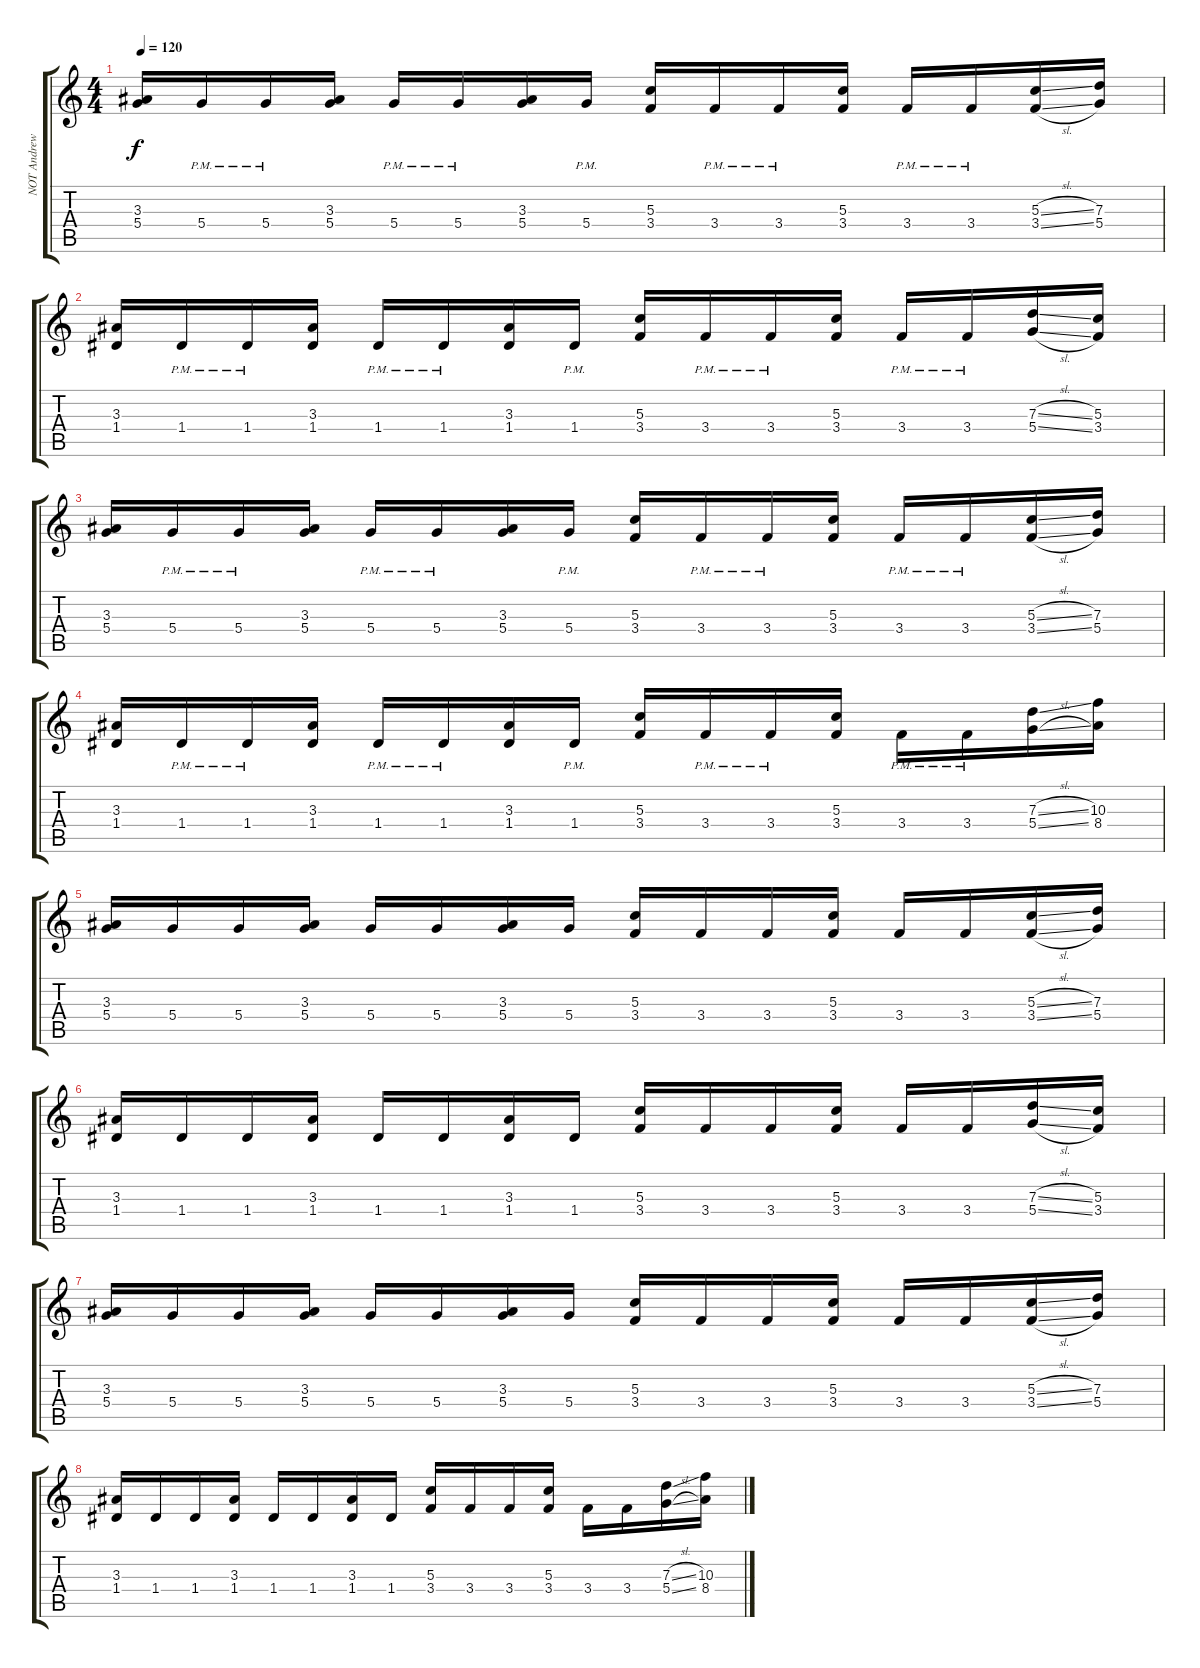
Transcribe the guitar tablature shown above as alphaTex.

\track ("NOT Andrew D:" "NOT Andrew") {instrument distortionguitar}
\staff {score tabs}
\tuning (E4 B3 G3 D3 A2 D2) {hide}
\ts (4 4)
\tempo 120
\clef g2
\ks c
(3.3 5.4).16{dy f} 5.4{pm}.16 5.4{pm}.16 (3.3 5.4).16 5.4{pm}.16 5.4{pm}.16 (3.3 5.4).16 5.4{pm}.16 (5.3 3.4).16 3.4{pm}.16 3.4{pm}.16 (5.3 3.4).16 3.4{pm}.16 3.4{pm}.16 (5.3{sl} 3.4{sl}).16 (7.3 5.4).16 |
(3.3 1.4).16 1.4{pm}.16 1.4{pm}.16 (3.3 1.4).16 1.4{pm}.16 1.4{pm}.16 (3.3 1.4).16 1.4{pm}.16 (5.3 3.4).16 3.4{pm}.16 3.4{pm}.16 (5.3 3.4).16 3.4{pm}.16 3.4{pm}.16 (7.3{sl} 5.4{sl}).16 (5.3 3.4).16 |
(3.3 5.4).16 5.4{pm}.16 5.4{pm}.16 (3.3 5.4).16 5.4{pm}.16 5.4{pm}.16 (3.3 5.4).16 5.4{pm}.16 (5.3 3.4).16 3.4{pm}.16 3.4{pm}.16 (5.3 3.4).16 3.4{pm}.16 3.4{pm}.16 (5.3{sl} 3.4{sl}).16 (7.3 5.4).16 |
(3.3 1.4).16 1.4{pm}.16 1.4{pm}.16 (3.3 1.4).16 1.4{pm}.16 1.4{pm}.16 (3.3 1.4).16 1.4{pm}.16 (5.3 3.4).16 3.4{pm}.16 3.4{pm}.16 (5.3 3.4).16 3.4{pm}.16 3.4{pm}.16 (7.3{sl} 5.4{sl}).16 (10.3 8.4).16 |
(3.3 5.4).16 5.4.16 5.4.16 (3.3 5.4).16 5.4.16 5.4.16 (3.3 5.4).16 5.4.16 (5.3 3.4).16 3.4.16 3.4.16 (5.3 3.4).16 3.4.16 3.4.16 (5.3{sl} 3.4{sl}).16 (7.3 5.4).16 |
(3.3 1.4).16 1.4.16 1.4.16 (3.3 1.4).16 1.4.16 1.4.16 (3.3 1.4).16 1.4.16 (5.3 3.4).16 3.4.16 3.4.16 (5.3 3.4).16 3.4.16 3.4.16 (7.3{sl} 5.4{sl}).16 (5.3 3.4).16 |
(3.3 5.4).16 5.4.16 5.4.16 (3.3 5.4).16 5.4.16 5.4.16 (3.3 5.4).16 5.4.16 (5.3 3.4).16 3.4.16 3.4.16 (5.3 3.4).16 3.4.16 3.4.16 (5.3{sl} 3.4{sl}).16 (7.3 5.4).16 |
(3.3 1.4).16 1.4.16 1.4.16 (3.3 1.4).16 1.4.16 1.4.16 (3.3 1.4).16 1.4.16 (5.3 3.4).16 3.4.16 3.4.16 (5.3 3.4).16 3.4.16 3.4.16 (7.3{sl} 5.4{sl}).16 (10.3 8.4).16
